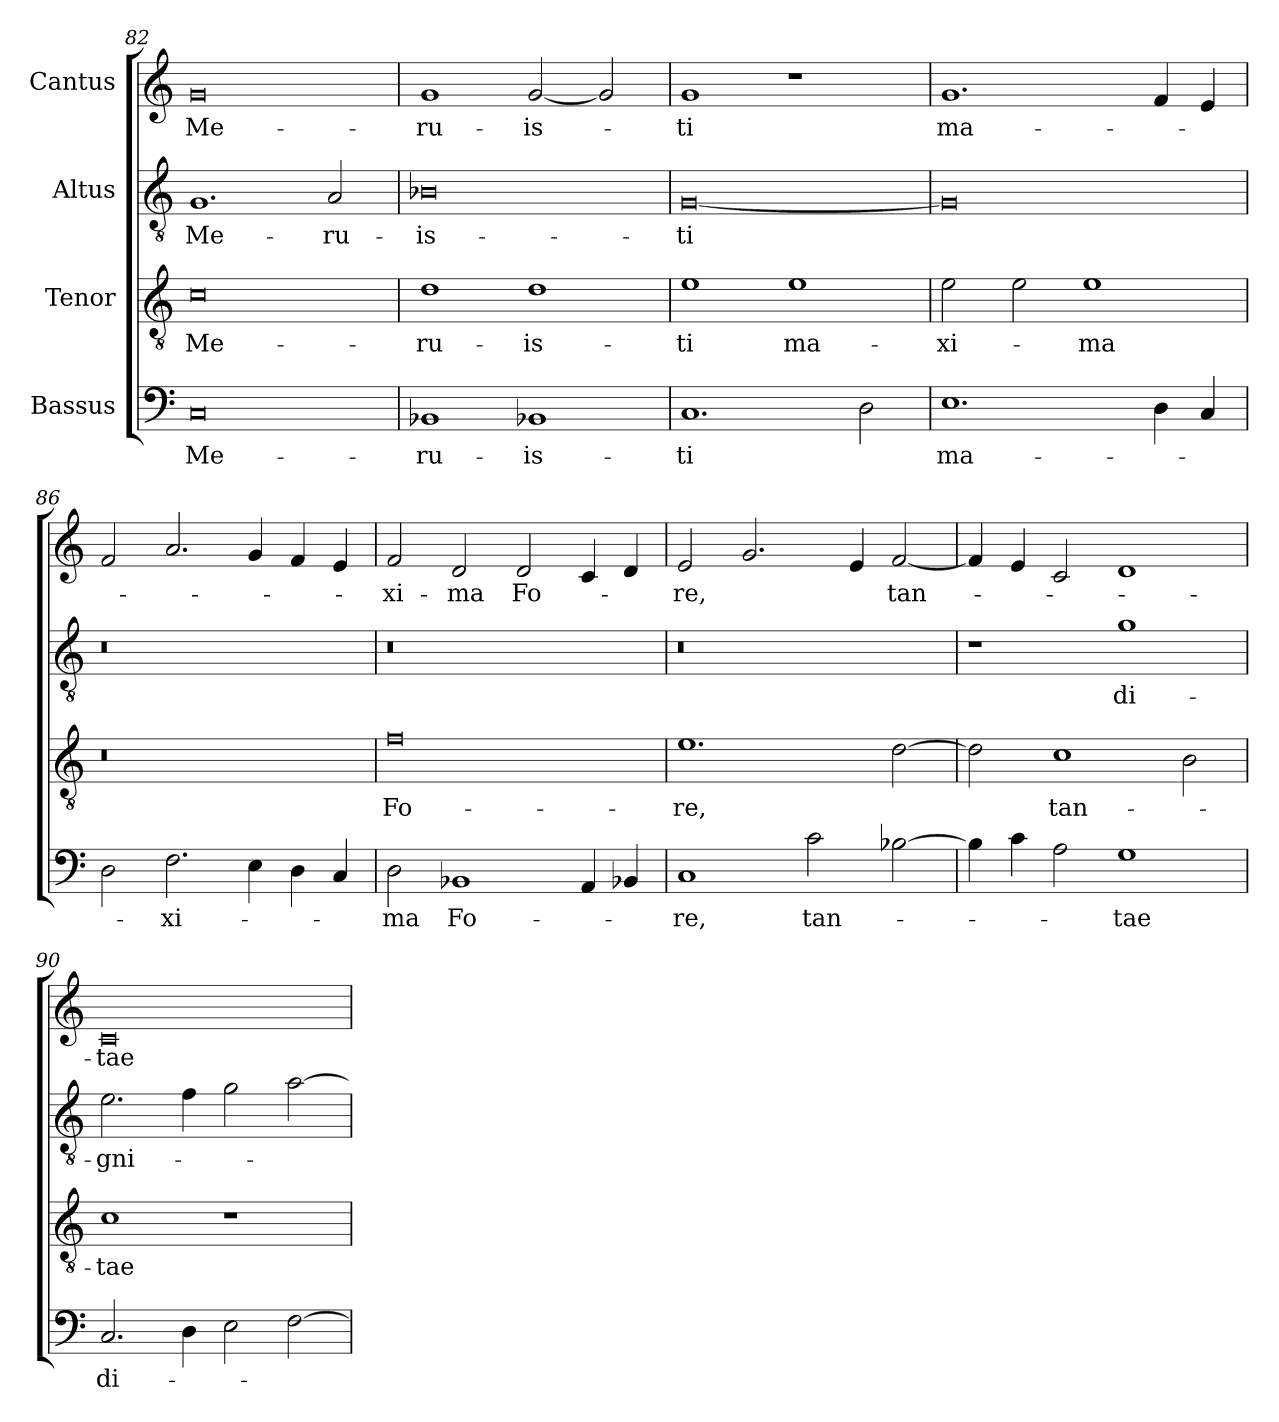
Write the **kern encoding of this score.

**kern	**text	**kern	**text	**kern	**text	**kern	**text
*part4	*part4	*part3	*part3	*part2	*part2	*part1	*part1
*staff4	*staff4	*staff3	*staff3	*staff2	*staff2	*staff1	*staff1
*I"Bassus	*	*I"Tenor	*	*I"Altus	*	*I"Cantus	*
*clefF4	*	*clefGv2	*	*clefGv2	*	*clefG2	*
*k[]	*	*k[]	*	*k[]	*	*k[]	*
*C:	*	*C:	*	*C:	*	*C:	*
=82	=82	=82	=82	=82	=82	=82	=82
0C/	Me-	0c\	Me-	1.G/	Me-	0g/	Me-
.	.	.	.	2A/	-ru-	.	.
=83	=83	=83	=83	=83	=83	=83	=83
1BB-X/	-ru-	1d\	-ru-	0B-X\	-is-	1g/	-ru-
1BB-X/	-is-	1d\	-is-	.	.	[2g/	-is-
.	.	.	.	.	.	2g/]	.
=84	=84	=84	=84	=84	=84	=84	=84
1.C/	-ti	1e\	-ti	[0G/	-ti	1g/	-ti
.	.	1e\	ma-	.	.	1r	.
2D\	.	.	.	.	.	.	.
!!LO:LB:g=z
=85	=85	=85	=85	=85	=85	=85	=85
1.E\	ma-	2e\	-xi-	0G/]	.	1.g/	ma-
.	.	2e\	.	.	.	.	.
.	.	1e\	-ma	.	.	.	.
4D\	.	.	.	.	.	4f/	.
4C/	.	.	.	.	.	4e/	.
=86	=86	=86	=86	=86	=86	=86	=86
2D\	.	0r	.	0r	.	2f/	.
2.F\	-xi-	.	.	.	.	2.a/	.
4E\	.	.	.	.	.	4g/	.
4D\	.	.	.	.	.	4f/	.
4C/	.	.	.	.	.	4e/	.
=87	=87	=87	=87	=87	=87	=87	=87
2D\	-ma	0f\	Fo-	0r	.	2f/	-xi-
!	!LO:LY:i	!	!	!	!	!	!
1BB-X/	Fo-	.	.	.	.	2d/	-ma
.	.	.	.	.	.	2d/	Fo-
4AA/	.	.	.	.	.	4c/	.
4BB-X/	.	.	.	.	.	4d/	.
=88	=88	=88	=88	=88	=88	=88	=88
!	!LO:LY:i	!	!	!	!	!	!
1C/	-re,	1.e\	-re,	0r	.	2e/	-re,
.	.	.	.	.	.	2.g/	.
!	!LO:LY:i	!	!	!	!	!	!
2c\	tan-	.	.	.	.	.	.
.	.	.	.	.	.	4e/	.
[2B-X\	.	[2d\	.	.	.	[2f/	tan-
=89	=89	=89	=89	=89	=89	=89	=89
4B-\]	.	2d\]	.	1r	.	4f/]	.
4c\	.	.	.	.	.	4e/	.
2A\	.	1c\	tan-	.	.	2c/	.
!	!LO:LY:i	!	!	!	!LO:LY:i	!	!
1G\	-tae	.	.	1g\	di-	1d/	.
.	.	2B\	.	.	.	.	.
=90	=90	=90	=90	=90	=90	=90	=90
!	!LO:LY:i	!	!	!	!LO:LY:i	!	!
2.C/	di-	1c\	-tae	2.e\	-gni-	0c/	-tae
4D\	.	.	.	4f\	.	.	.
2E\	.	1r	.	2g\	.	.	.
[2F\	.	.	.	[2a\	.	.	.
=	=	=	=	=	=	=	=
*-	*-	*-	*-	*-	*-	*-	*-
